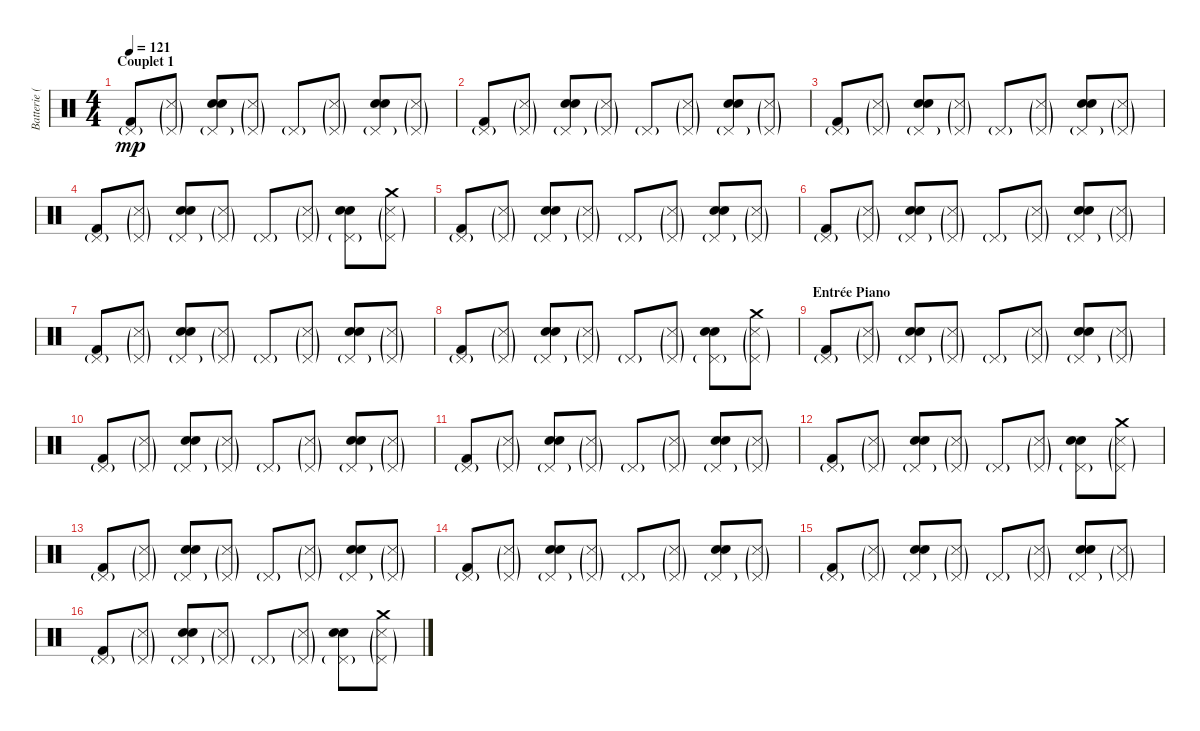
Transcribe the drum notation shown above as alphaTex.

\track ("Batterie (Dominic Howard)" "Batterie (") {instrument percussion}
\staff {score}
\articulation defaults
\ts (4 4)
\section ("" "Couplet 1")
\tempo 121
\clef neutral
\ks c
("Pedal Hi-Hat (hit)"{g} "Kick (hit) 2").8{dy mp} ("Pedal Hi-Hat (hit)"{g} "Snare (side stick) 3"{g}).8 ("Pedal Hi-Hat (hit)"{g} "Hand Clap (hit)" "Electric Snare (hit)").8 ("Pedal Hi-Hat (hit)"{g} "Snare (side stick) 3"{g}).8 "Pedal Hi-Hat (hit)"{g}.8 ("Pedal Hi-Hat (hit)"{g} "Snare (side stick) 3"{g}).8 ("Pedal Hi-Hat (hit)"{g} "Hand Clap (hit)" "Electric Snare (hit)").8 ("Pedal Hi-Hat (hit)"{g} "Snare (side stick) 3"{g}).8 |
("Pedal Hi-Hat (hit)"{g} "Kick (hit) 2").8 ("Pedal Hi-Hat (hit)"{g} "Snare (side stick) 3"{g}).8 ("Pedal Hi-Hat (hit)"{g} "Hand Clap (hit)" "Electric Snare (hit)").8 ("Pedal Hi-Hat (hit)"{g} "Snare (side stick) 3"{g}).8 "Pedal Hi-Hat (hit)"{g}.8 ("Pedal Hi-Hat (hit)"{g} "Snare (side stick) 3"{g}).8 ("Pedal Hi-Hat (hit)"{g} "Hand Clap (hit)" "Electric Snare (hit)").8 ("Pedal Hi-Hat (hit)"{g} "Snare (side stick) 3"{g}).8 |
("Pedal Hi-Hat (hit)"{g} "Kick (hit) 2").8 ("Pedal Hi-Hat (hit)"{g} "Snare (side stick) 3"{g}).8 ("Pedal Hi-Hat (hit)"{g} "Hand Clap (hit)" "Electric Snare (hit)").8 ("Pedal Hi-Hat (hit)"{g} "Snare (side stick) 3"{g}).8 "Pedal Hi-Hat (hit)"{g}.8 ("Pedal Hi-Hat (hit)"{g} "Snare (side stick) 3"{g}).8 ("Pedal Hi-Hat (hit)"{g} "Hand Clap (hit)" "Electric Snare (hit)").8 ("Pedal Hi-Hat (hit)"{g} "Snare (side stick) 3"{g}).8 |
("Pedal Hi-Hat (hit)"{g} "Kick (hit) 2").8 ("Pedal Hi-Hat (hit)"{g} "Snare (side stick) 3"{g}).8 ("Pedal Hi-Hat (hit)"{g} "Hand Clap (hit)" "Electric Snare (hit)").8 ("Pedal Hi-Hat (hit)"{g} "Snare (side stick) 3"{g}).8 "Pedal Hi-Hat (hit)"{g}.8 ("Pedal Hi-Hat (hit)"{g} "Snare (side stick) 3"{g}).8 ("Pedal Hi-Hat (hit)"{g} "Hand Clap (hit)" "Electric Snare (hit)").8 ("Pedal Hi-Hat (hit)"{g} "Crash medium (hit)" "Snare (side stick) 3"{g}).8 |
("Pedal Hi-Hat (hit)"{g} "Kick (hit) 2").8 ("Pedal Hi-Hat (hit)"{g} "Snare (side stick) 3"{g}).8 ("Pedal Hi-Hat (hit)"{g} "Hand Clap (hit)" "Electric Snare (hit)").8 ("Pedal Hi-Hat (hit)"{g} "Snare (side stick) 3"{g}).8 "Pedal Hi-Hat (hit)"{g}.8 ("Pedal Hi-Hat (hit)"{g} "Snare (side stick) 3"{g}).8 ("Pedal Hi-Hat (hit)"{g} "Hand Clap (hit)" "Electric Snare (hit)").8 ("Pedal Hi-Hat (hit)"{g} "Snare (side stick) 3"{g}).8 |
("Pedal Hi-Hat (hit)"{g} "Kick (hit) 2").8 ("Pedal Hi-Hat (hit)"{g} "Snare (side stick) 3"{g}).8 ("Pedal Hi-Hat (hit)"{g} "Hand Clap (hit)" "Electric Snare (hit)").8 ("Pedal Hi-Hat (hit)"{g} "Snare (side stick) 3"{g}).8 "Pedal Hi-Hat (hit)"{g}.8 ("Pedal Hi-Hat (hit)"{g} "Snare (side stick) 3"{g}).8 ("Pedal Hi-Hat (hit)"{g} "Hand Clap (hit)" "Electric Snare (hit)").8 ("Pedal Hi-Hat (hit)"{g} "Snare (side stick) 3"{g}).8 |
("Pedal Hi-Hat (hit)"{g} "Kick (hit) 2").8 ("Pedal Hi-Hat (hit)"{g} "Snare (side stick) 3"{g}).8 ("Pedal Hi-Hat (hit)"{g} "Hand Clap (hit)" "Electric Snare (hit)").8 ("Pedal Hi-Hat (hit)"{g} "Snare (side stick) 3"{g}).8 "Pedal Hi-Hat (hit)"{g}.8 ("Pedal Hi-Hat (hit)"{g} "Snare (side stick) 3"{g}).8 ("Pedal Hi-Hat (hit)"{g} "Hand Clap (hit)" "Electric Snare (hit)").8 ("Pedal Hi-Hat (hit)"{g} "Snare (side stick) 3"{g}).8 |
("Pedal Hi-Hat (hit)"{g} "Kick (hit) 2").8 ("Pedal Hi-Hat (hit)"{g} "Snare (side stick) 3"{g}).8 ("Pedal Hi-Hat (hit)"{g} "Hand Clap (hit)" "Electric Snare (hit)").8 ("Pedal Hi-Hat (hit)"{g} "Snare (side stick) 3"{g}).8 "Pedal Hi-Hat (hit)"{g}.8 ("Pedal Hi-Hat (hit)"{g} "Snare (side stick) 3"{g}).8 ("Pedal Hi-Hat (hit)"{g} "Hand Clap (hit)" "Electric Snare (hit)").8 ("Pedal Hi-Hat (hit)"{g} "Crash medium (hit)" "Snare (side stick) 3"{g}).8 |
\section ("" "Entrée Piano")
("Pedal Hi-Hat (hit)"{g} "Kick (hit) 2").8 ("Pedal Hi-Hat (hit)"{g} "Snare (side stick) 3"{g}).8 ("Pedal Hi-Hat (hit)"{g} "Hand Clap (hit)" "Electric Snare (hit)").8 ("Pedal Hi-Hat (hit)"{g} "Snare (side stick) 3"{g}).8 "Pedal Hi-Hat (hit)"{g}.8 ("Pedal Hi-Hat (hit)"{g} "Snare (side stick) 3"{g}).8 ("Pedal Hi-Hat (hit)"{g} "Hand Clap (hit)" "Electric Snare (hit)").8 ("Pedal Hi-Hat (hit)"{g} "Snare (side stick) 3"{g}).8 |
("Pedal Hi-Hat (hit)"{g} "Kick (hit) 2").8 ("Pedal Hi-Hat (hit)"{g} "Snare (side stick) 3"{g}).8 ("Pedal Hi-Hat (hit)"{g} "Hand Clap (hit)" "Electric Snare (hit)").8 ("Pedal Hi-Hat (hit)"{g} "Snare (side stick) 3"{g}).8 "Pedal Hi-Hat (hit)"{g}.8 ("Pedal Hi-Hat (hit)"{g} "Snare (side stick) 3"{g}).8 ("Pedal Hi-Hat (hit)"{g} "Hand Clap (hit)" "Electric Snare (hit)").8 ("Pedal Hi-Hat (hit)"{g} "Snare (side stick) 3"{g}).8 |
("Pedal Hi-Hat (hit)"{g} "Kick (hit) 2").8 ("Pedal Hi-Hat (hit)"{g} "Snare (side stick) 3"{g}).8 ("Pedal Hi-Hat (hit)"{g} "Hand Clap (hit)" "Electric Snare (hit)").8 ("Pedal Hi-Hat (hit)"{g} "Snare (side stick) 3"{g}).8 "Pedal Hi-Hat (hit)"{g}.8 ("Pedal Hi-Hat (hit)"{g} "Snare (side stick) 3"{g}).8 ("Pedal Hi-Hat (hit)"{g} "Hand Clap (hit)" "Electric Snare (hit)").8 ("Pedal Hi-Hat (hit)"{g} "Snare (side stick) 3"{g}).8 |
("Pedal Hi-Hat (hit)"{g} "Kick (hit) 2").8 ("Pedal Hi-Hat (hit)"{g} "Snare (side stick) 3"{g}).8 ("Pedal Hi-Hat (hit)"{g} "Hand Clap (hit)" "Electric Snare (hit)").8 ("Pedal Hi-Hat (hit)"{g} "Snare (side stick) 3"{g}).8 "Pedal Hi-Hat (hit)"{g}.8 ("Pedal Hi-Hat (hit)"{g} "Snare (side stick) 3"{g}).8 ("Pedal Hi-Hat (hit)"{g} "Hand Clap (hit)" "Electric Snare (hit)").8 ("Pedal Hi-Hat (hit)"{g} "Crash medium (hit)" "Snare (side stick) 3"{g}).8 |
("Pedal Hi-Hat (hit)"{g} "Kick (hit) 2").8 ("Pedal Hi-Hat (hit)"{g} "Snare (side stick) 3"{g}).8 ("Pedal Hi-Hat (hit)"{g} "Hand Clap (hit)" "Electric Snare (hit)").8 ("Pedal Hi-Hat (hit)"{g} "Snare (side stick) 3"{g}).8 "Pedal Hi-Hat (hit)"{g}.8 ("Pedal Hi-Hat (hit)"{g} "Snare (side stick) 3"{g}).8 ("Pedal Hi-Hat (hit)"{g} "Hand Clap (hit)" "Electric Snare (hit)").8 ("Pedal Hi-Hat (hit)"{g} "Snare (side stick) 3"{g}).8 |
("Pedal Hi-Hat (hit)"{g} "Kick (hit) 2").8 ("Pedal Hi-Hat (hit)"{g} "Snare (side stick) 3"{g}).8 ("Pedal Hi-Hat (hit)"{g} "Hand Clap (hit)" "Electric Snare (hit)").8 ("Pedal Hi-Hat (hit)"{g} "Snare (side stick) 3"{g}).8 "Pedal Hi-Hat (hit)"{g}.8 ("Pedal Hi-Hat (hit)"{g} "Snare (side stick) 3"{g}).8 ("Pedal Hi-Hat (hit)"{g} "Hand Clap (hit)" "Electric Snare (hit)").8 ("Pedal Hi-Hat (hit)"{g} "Snare (side stick) 3"{g}).8 |
("Pedal Hi-Hat (hit)"{g} "Kick (hit) 2").8 ("Pedal Hi-Hat (hit)"{g} "Snare (side stick) 3"{g}).8 ("Pedal Hi-Hat (hit)"{g} "Hand Clap (hit)" "Electric Snare (hit)").8 ("Pedal Hi-Hat (hit)"{g} "Snare (side stick) 3"{g}).8 "Pedal Hi-Hat (hit)"{g}.8 ("Pedal Hi-Hat (hit)"{g} "Snare (side stick) 3"{g}).8 ("Pedal Hi-Hat (hit)"{g} "Hand Clap (hit)" "Electric Snare (hit)").8 ("Pedal Hi-Hat (hit)"{g} "Snare (side stick) 3"{g}).8 |
("Pedal Hi-Hat (hit)"{g} "Kick (hit) 2").8 ("Pedal Hi-Hat (hit)"{g} "Snare (side stick) 3"{g}).8 ("Pedal Hi-Hat (hit)"{g} "Hand Clap (hit)" "Electric Snare (hit)").8 ("Pedal Hi-Hat (hit)"{g} "Snare (side stick) 3"{g}).8 "Pedal Hi-Hat (hit)"{g}.8 ("Pedal Hi-Hat (hit)"{g} "Snare (side stick) 3"{g}).8 ("Pedal Hi-Hat (hit)"{g} "Hand Clap (hit)" "Electric Snare (hit)").8 ("Pedal Hi-Hat (hit)"{g} "Crash medium (hit)" "Snare (side stick) 3"{g}).8
